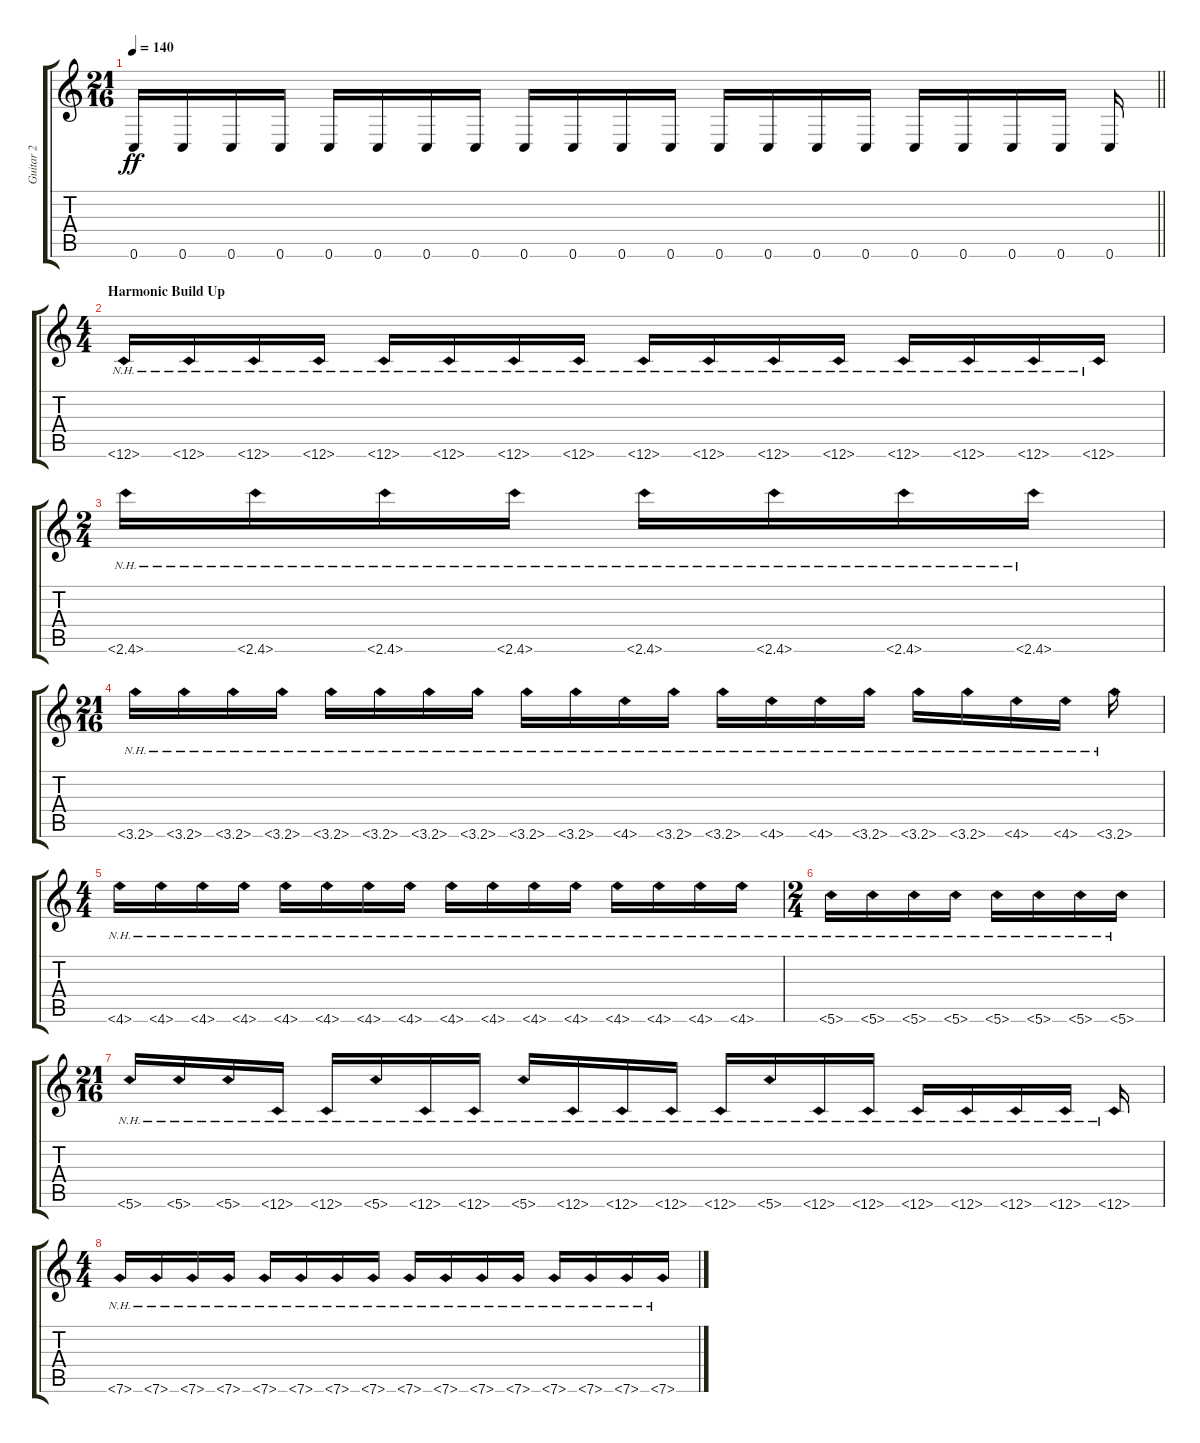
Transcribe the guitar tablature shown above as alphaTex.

\track ("Guitar 2" "Guitar 2") {instrument distortionguitar}
\staff {score tabs}
\tuning (C4 G3 Eb3 Bb2 F2 C2) {hide}
\ts (21 16)
\tempo 140
\clef g2
\barLineRight lightlight
\ks c
0.6.16{dy ff} 0.6.16 0.6.16 0.6.16 0.6.16 0.6.16 0.6.16 0.6.16 0.6.16 0.6.16 0.6.16 0.6.16 0.6.16 0.6.16 0.6.16 0.6.16 0.6.16 0.6.16 0.6.16 0.6.16 0.6.16 |
\ts (4 4)
\section ("" "Harmonic Build Up")
0.6{nh}.16 0.6{nh}.16 0.6{nh}.16 0.6{nh}.16 0.6{nh}.16 0.6{nh}.16 0.6{nh}.16 1.6{nh}.16 1.6{nh}.16 1.6{nh}.16 1.6{nh}.16 1.6{nh}.16 1.6{nh}.16 1.6{nh}.16 1.6{nh}.16 1.6{nh}.16 |
\ts (2 4)
2.6{nh}.16 2.6{nh}.16 2.6{nh}.16 2.6{nh}.16 2.6{nh}.16 2.6{nh}.16 2.6{nh}.16 2.6{nh}.16 |
\ts (21 16)
3.6{nh}.16 3.6{nh}.16 3.6{nh}.16 3.6{nh}.16 3.6{nh}.16 3.6{nh}.16 3.6{nh}.16 3.6{nh}.16 3.6{nh}.16 3.6{nh}.16 4.6{nh}.16 3.6{nh}.16 3.6{nh}.16 4.6{nh}.16 4.6{nh}.16 3.6{nh}.16 3.6{nh}.16 3.6{nh}.16 4.6{nh}.16 4.6{nh}.16 3.6{nh}.16 |
\ts (4 4)
4.6{nh}.16 4.6{nh}.16 4.6{nh}.16 4.6{nh}.16 4.6{nh}.16 4.6{nh}.16 4.6{nh}.16 4.6{nh}.16 4.6{nh}.16 4.6{nh}.16 4.6{nh}.16 4.6{nh}.16 4.6{nh}.16 4.6{nh}.16 4.6{nh}.16 4.6{nh}.16 |
\ts (2 4)
5.6{nh}.16 5.6{nh}.16 5.6{nh}.16 5.6{nh}.16 5.6{nh}.16 5.6{nh}.16 5.6{nh}.16 5.6{nh}.16 |
\ts (21 16)
5.6{nh}.16 5.6{nh}.16 5.6{nh}.16 6.6{nh}.16 6.6{nh}.16 5.6{nh}.16 6.6{nh}.16 6.6{nh}.16 5.6{nh}.16 6.6{nh}.16 6.6{nh}.16 6.6{nh}.16 6.6{nh}.16 5.6{nh}.16 6.6{nh}.16 6.6{nh}.16 6.6{nh}.16 6.6{nh}.16 6.6{nh}.16 6.6{nh}.16 6.6{nh}.16 |
\ts (4 4)
7.6{nh}.16 7.6{nh}.16 7.6{nh}.16 7.6{nh}.16 7.6{nh}.16 7.6{nh}.16 7.6{nh}.16 7.6{nh}.16 7.6{nh}.16 7.6{nh}.16 7.6{nh}.16 7.6{nh}.16 7.6{nh}.16 7.6{nh}.16 7.6{nh}.16 7.6{nh}.16
